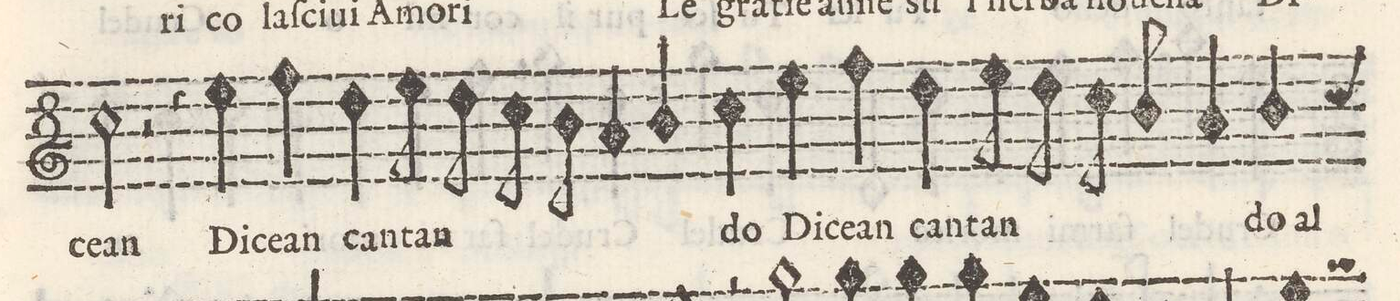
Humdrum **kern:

**kern	**text
*I"QUINTO	*
*clefG2	*
*k[]	*
*met(c)	*
*M2/1	*
2cc\	-cean
2r	.
=12-	=12-
4r	.
4ee\	Di-
4ff\	-cean
4dd\	can-
8ee\	-tan-
8dd\	.
8cc\	.
8b\	.
4a/	.
4b/	.
=13-	=13-
4cc\	-do
4ee\	Di-
4ff\	-cean
4dd\	can-
8ee\	-tan-
8dd\	.
8cc\	.
8b/	.
4a/	.
4b/	-do al
=14-	=14-
*-	*-
